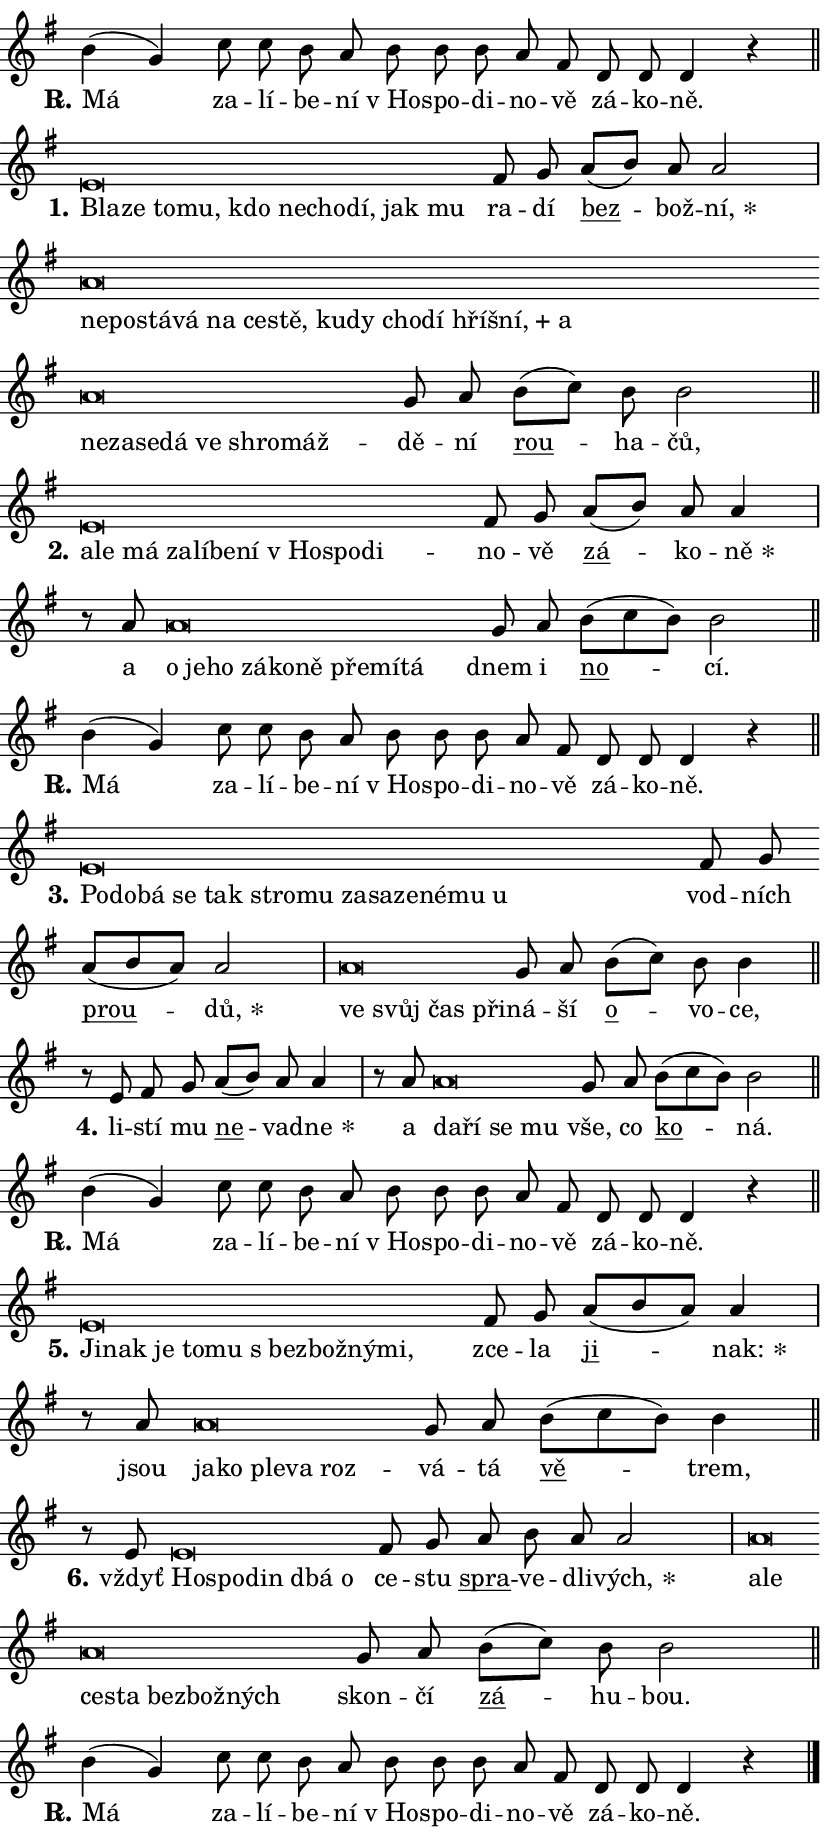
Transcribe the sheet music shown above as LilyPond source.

\version "2.24.0"
\header { tagline = "" }
\paper {
  indent = 0\cm
  top-margin = 0\cm
  right-margin = 0.13\cm % to fit lyric hyphens
  bottom-margin = 0\cm
  left-margin = 0\cm
  paper-width = 14\cm
  page-breaking = #ly:one-page-breaking
  system-system-spacing.basic-distance = #11
  score-system-spacing.basic-distance = #11
  ragged-last = ##f
}


%% Author: Thomas Morley
%% https://lists.gnu.org/archive/html/lilypond-user/2020-05/msg00002.html
#(define (line-position grob)
"Returns position of @var[grob} in current system:
   @code{'start}, if at first time-step
   @code{'end}, if at last time-step
   @code{'middle} otherwise
"
  (let* ((col (ly:item-get-column grob))
         (ln (ly:grob-object col 'left-neighbor))
         (rn (ly:grob-object col 'right-neighbor))
         (col-to-check-left (if (ly:grob? ln) ln col))
         (col-to-check-right (if (ly:grob? rn) rn col))
         (break-dir-left
           (and
             (ly:grob-property col-to-check-left 'non-musical #f)
             (ly:item-break-dir col-to-check-left)))
         (break-dir-right
           (and
             (ly:grob-property col-to-check-right 'non-musical #f)
             (ly:item-break-dir col-to-check-right))))
        (cond ((eqv? 1 break-dir-left) 'start)
              ((eqv? -1 break-dir-right) 'end)
              (else 'middle))))

#(define (tranparent-at-line-position vctor)
  (lambda (grob)
  "Relying on @code{line-position} select the relevant enry from @var{vctor}.
Used to determine transparency,"
    (case (line-position grob)
      ((end) (not (vector-ref vctor 0)))
      ((middle) (not (vector-ref vctor 1)))
      ((start) (not (vector-ref vctor 2))))))

noteHeadBreakVisibility =
#(define-music-function (break-visibility)(vector?)
"Makes @code{NoteHead}s transparent relying on @var{break-visibility}"
#{
  \override NoteHead.transparent =
    #(tranparent-at-line-position break-visibility)
#})

#(define delete-ledgers-for-transparent-note-heads
  (lambda (grob)
    "Reads whether a @code{NoteHead} is transparent.
If so this @code{NoteHead} is removed from @code{'note-heads} from
@var{grob}, which is supposed to be @code{LedgerLineSpanner}.
As a result ledgers are not printed for this @code{NoteHead}"
    (let* ((nhds-array (ly:grob-object grob 'note-heads))
           (nhds-list
             (if (ly:grob-array? nhds-array)
                 (ly:grob-array->list nhds-array)
                 '()))
           ;; Relies on the transparent-property being done before
           ;; Staff.LedgerLineSpanner.after-line-breaking is executed.
           ;; This is fragile ...
           (to-keep
             (remove
               (lambda (nhd)
                 (ly:grob-property nhd 'transparent #f))
               nhds-list)))
      ;; TODO find a better method to iterate over grob-arrays, similiar
      ;; to filter/remove etc for lists
      ;; For now rebuilt from scratch
      (set! (ly:grob-object grob 'note-heads)  '())
      (for-each
        (lambda (nhd)
          (ly:pointer-group-interface::add-grob grob 'note-heads nhd))
        to-keep))))

squashNotes = {
  \override NoteHead.X-extent = #'(-0.2 . 0.2)
  \override NoteHead.Y-extent = #'(-0.75 . 0)
  \override NoteHead.stencil =
    #(lambda (grob)
       (let ((pos (ly:grob-property grob 'staff-position)))
         (begin
           (if (< pos -7) (display "ERROR: Lower brevis then expected\n") (display ""))
           (if (<= pos -6) ly:text-interface::print ly:note-head::print))))
}
unSquashNotes = {
  \revert NoteHead.X-extent
  \revert NoteHead.Y-extent
  \revert NoteHead.stencil
}

hideNotes = \noteHeadBreakVisibility #begin-of-line-visible
unHideNotes = \noteHeadBreakVisibility #all-visible

% work-around for resetting accidentals
% https://lilypond.org/doc/v2.23/Documentation/notation/displaying-rhythms#unmetered-music
cadenzaMeasure = {
  \cadenzaOff
  \partial 1024 s1024
  \cadenzaOn
}

#(define-markup-command (accent layout props text) (markup?)
  "Underline accented syllable"
  (interpret-markup layout props
    #{\markup \override #'(offset . 4.3) \underline { #text }#}))

responsum = \markup \concat {
  "R" \hspace #-1.05 \path #0.1 #'((moveto 0 0.07) (lineto 0.9 0.8)) \hspace #0.05 "."
}

spaceSize = #0.6828661417322834 % exact space size for TeX Gyre Schola

\layout {
  \context {
    \Staff
    \remove "Time_signature_engraver"
    \override LedgerLineSpanner.after-line-breaking = #delete-ledgers-for-transparent-note-heads
  }
  \context {
    \Lyrics {
      \override LyricSpace.minimum-distance = \spaceSize
      \override LyricText.font-name = #"TeX Gyre Schola"
      \override LyricText.font-size = 1
      \override StanzaNumber.font-name = #"TeX Gyre Schola Bold"
      \override StanzaNumber.font-size = 1
    }
  }
  \context {
    \Score 
    \override NoteHead.text =
      #(lambda (grob) 
        (let ((pos (ly:grob-property grob 'staff-position)))
          #{\markup {
            \combine
              \halign #-0.55 \raise #(if (= pos -6) 0 0.5) \override #'(thickness . 2) \draw-line #'(3.2 . 0)
              \musicglyph "noteheads.sM1"
          }#}))
  }
}

% magnetic-lyrics.ily
%
%   written by
%     Jean Abou Samra <jean@abou-samra.fr>
%     Werner Lemberg <wl@gnu.org>
%
%   adapted by
%     Jiri Hon <jiri.hon@gmail.com>
%
% Version 2022-Apr-15

% https://www.mail-archive.com/lilypond-user@gnu.org/msg149350.html

#(define (Left_hyphen_pointer_engraver context)
   "Collect syllable-hyphen-syllable occurrences in lyrics and store
them in properties.  This engraver only looks to the left.  For
example, if the lyrics input is @code{foo -- bar}, it does the
following.

@itemize @bullet
@item
Set the @code{text} property of the @code{LyricHyphen} grob between
@q{foo} and @q{bar} to @code{foo}.

@item
Set the @code{left-hyphen} property of the @code{LyricText} grob with
text @q{foo} to the @code{LyricHyphen} grob between @q{foo} and
@q{bar}.
@end itemize

Use this auxiliary engraver in combination with the
@code{lyric-@/text::@/apply-@/magnetic-@/offset!} hook."
   (let ((hyphen #f)
         (text #f))
     (make-engraver
      (acknowledgers
       ((lyric-syllable-interface engraver grob source-engraver)
        (set! text grob)))
      (end-acknowledgers
       ((lyric-hyphen-interface engraver grob source-engraver)
        ;(when (not (grob::has-interface grob 'lyric-space-interface))
          (set! hyphen grob)));)
      ((stop-translation-timestep engraver)
       (when (and text hyphen)
         (ly:grob-set-object! text 'left-hyphen hyphen))
       (set! text #f)
       (set! hyphen #f)))))

#(define (lyric-text::apply-magnetic-offset! grob)
   "If the space between two syllables is less than the value in
property @code{LyricText@/.details@/.squash-threshold}, move the right
syllable to the left so that it gets concatenated with the left
syllable.

Use this function as a hook for
@code{LyricText@/.after-@/line-@/breaking} if the
@code{Left_@/hyphen_@/pointer_@/engraver} is active."
   (let ((hyphen (ly:grob-object grob 'left-hyphen #f)))
     (when hyphen
       (let ((left-text (ly:spanner-bound hyphen LEFT)))
         (when (grob::has-interface left-text 'lyric-syllable-interface)
           (let* ((common (ly:grob-common-refpoint grob left-text X))
                  (this-x-ext (ly:grob-extent grob common X))
                  (left-x-ext
                   (begin
                     ;; Trigger magnetism for left-text.
                     (ly:grob-property left-text 'after-line-breaking)
                     (ly:grob-extent left-text common X)))
                  ;; `delta` is the gap width between two syllables.
                  (delta (- (interval-start this-x-ext)
                            (interval-end left-x-ext)))
                  (details (ly:grob-property grob 'details))
                  (threshold (assoc-get 'squash-threshold details 0.2)))
             (when (< delta threshold)
               (let* (;; We have to manipulate the input text so that
                      ;; ligatures crossing syllable boundaries are not
                      ;; disabled.  For languages based on the Latin
                      ;; script this is essentially a beautification.
                      ;; However, for non-Western scripts it can be a
                      ;; necessity.
                      (lt (ly:grob-property left-text 'text))
                      (rt (ly:grob-property grob 'text))
                      (is-space (grob::has-interface hyphen 'lyric-space-interface))
                      (space (if is-space " " ""))
                      (extra-delta (if is-space spaceSize 0))
                      ;; Append new syllable.
                      (ltrt-space (if (and (string? lt) (string? rt))
                                (string-append lt space rt)
                                (make-concat-markup (list lt space rt))))
                      ;; Right-align `ltrt` to the right side.
                      (ltrt-space-markup (grob-interpret-markup
                               grob
                               (make-translate-markup
                                (cons (interval-length this-x-ext) 0)
                                (make-right-align-markup ltrt-space)))))
                 (begin
                   ;; Don't print `left-text`.
                   (ly:grob-set-property! left-text 'stencil #f)
                   ;; Set text and stencil (which holds all collected
                   ;; syllables so far) and shift it to the left.
                   (ly:grob-set-property! grob 'text ltrt-space)
                   (ly:grob-set-property! grob 'stencil ltrt-space-markup)
                   (ly:grob-translate-axis! grob (- (- delta extra-delta)) X))))))))))


#(define (lyric-hyphen::displace-bounds-first grob)
   ;; Make very sure this callback isn't triggered too early.
   (let ((left (ly:spanner-bound grob LEFT))
         (right (ly:spanner-bound grob RIGHT)))
     (ly:grob-property left 'after-line-breaking)
     (ly:grob-property right 'after-line-breaking)
     (ly:lyric-hyphen::print grob)))

squashThreshold = #0.4

\layout {
  \context {
    \Lyrics
    \consists #Left_hyphen_pointer_engraver
    \override LyricText.after-line-breaking =
      #lyric-text::apply-magnetic-offset!
    \override LyricHyphen.stencil = #lyric-hyphen::displace-bounds-first
    \override LyricText.details.squash-threshold = \squashThreshold
    \override LyricHyphen.minimum-distance = 0
    \override LyricHyphen.minimum-length = \squashThreshold
  }
}

squashText = \override LyricText.details.squash-threshold = 9999
unSquashText = \override LyricText.details.squash-threshold = \squashThreshold

leftText = \override LyricText.self-alignment-X = #LEFT
unLeftText = \revert LyricText.self-alignment-X

starOffset = #(lambda (grob) 
                (let ((x_offset (ly:self-alignment-interface::aligned-on-x-parent grob)))
                  (if (= x_offset 0) 0 (+ x_offset 1.2))))

star = #(define-music-function (syllable)(string?)
"Append star separator at the end of a syllable"
#{
  \once \override LyricText.X-offset = #starOffset
  \lyricmode { \markup {
    #syllable
    \override #'((font-name . "TeX Gyre Schola Bold")) \hspace #0.2 \lower #0.65 \larger "*"
  } }
#})

starAccent = #(define-music-function (syllable)(string?)
"Append star separator at the end of a syllable and make accent"
#{
  \once \override LyricText.X-offset = #starOffset
  \lyricmode { \markup {
    \accent #syllable
    \override #'((font-name . "TeX Gyre Schola Bold")) \hspace #0.2 \lower #0.65 \larger "*"
  } }
#})

breath = #(define-music-function (syllable)(string?)
"Append breathing indicator at the end of a syllable"
#{
  \lyricmode { \markup { #syllable "+" } }
#})

optionalBreath = #(define-music-function (syllable)(string?)
"Append optional breathing indicator at the end of a syllable"
#{
  \lyricmode { \markup { #syllable "(+)" } }
#})


\score {
    <<
        \new Voice = "melody" { \cadenzaOn \key g \major \relative { b'4( g) c8 c b a \bar "" b b b a fis \bar "" d d d4 r \cadenzaMeasure \bar "||" \break } }
        \new Lyrics \lyricsto "melody" { \lyricmode { \set stanza = \responsum
Má za -- lí -- be -- ní "v Ho" -- spo -- di -- no -- vě zá -- ko -- ně. } }
    >>
    \layout {}
}

\score {
    <<
        \new Voice = "melody" { \cadenzaOn \key g \major \relative { \squashNotes e'\breve*1/16 \hideNotes \breve*1/16 \bar "" \breve*1/16 \bar "" \breve*1/16 \bar "" \breve*1/16 \bar "" \breve*1/16 \bar "" \breve*1/16 \bar "" \breve*1/16 \bar "" \breve*1/16 \breve*1/16 \bar "" \unHideNotes \unSquashNotes fis8 g \bar "" a[( b)] a a2 \cadenzaMeasure \bar "|" \squashNotes a\breve*1/16 \hideNotes \breve*1/16 \bar "" \breve*1/16 \bar "" \breve*1/16 \bar "" \breve*1/16 \bar "" \breve*1/16 \bar "" \breve*1/16 \bar "" \breve*1/16 \bar "" \breve*1/16 \bar "" \breve*1/16 \bar "" \breve*1/16 \bar "" \breve*1/16 \bar "" \breve*1/16 \bar "" \breve*1/16 \bar "" \breve*1/16 \bar "" \breve*1/16 \bar "" \breve*1/16 \bar "" \breve*1/16 \bar "" \breve*1/16 \bar "" \breve*1/16 \breve*1/16 \bar "" \unHideNotes \unSquashNotes g8 a \bar "" b[( c)] b b2 \cadenzaMeasure \bar "||" \break } }
        \new Lyrics \lyricsto "melody" { \lyricmode { \set stanza = "1."
\leftText Bla -- \squashText ze to -- mu, kdo ne -- cho -- dí, jak mu \unLeftText \unSquashText ra -- dí \markup \accent bez -- bož -- \star ní, \leftText ne -- \squashText po -- stá -- vá na ce -- stě, ku -- dy cho -- dí hří -- \breath "šní," a ne -- za -- se -- dá ve shro -- máž -- \unLeftText \unSquashText dě -- ní \markup \accent rou -- ha -- čů, } }
    >>
    \layout {}
}

\score {
    <<
        \new Voice = "melody" { \cadenzaOn \key g \major \relative { \squashNotes e'\breve*1/16 \hideNotes \breve*1/16 \bar "" \breve*1/16 \bar "" \breve*1/16 \bar "" \breve*1/16 \bar "" \breve*1/16 \bar "" \breve*1/16 \bar "" \breve*1/16 \bar "" \breve*1/16 \breve*1/16 \bar "" \unHideNotes \unSquashNotes fis8 g \bar "" a[( b)] a a4 \cadenzaMeasure \bar "|" r8 a8 \squashNotes a\breve*1/16 \hideNotes \breve*1/16 \bar "" \breve*1/16 \bar "" \breve*1/16 \bar "" \breve*1/16 \bar "" \breve*1/16 \bar "" \breve*1/16 \bar "" \breve*1/16 \breve*1/16 \bar "" \unHideNotes \unSquashNotes g8 a \bar "" b[( c b)] b2 \cadenzaMeasure \bar "||" \break } }
        \new Lyrics \lyricsto "melody" { \lyricmode { \set stanza = "2."
\leftText a -- \squashText le má za -- lí -- be -- ní "v Ho" -- spo -- di -- \unLeftText \unSquashText no -- vě \markup \accent zá -- ko -- \star ně a \leftText o \squashText je -- ho zá -- ko -- ně pře -- mí -- tá \unLeftText \unSquashText dnem i \markup \accent no -- cí. } }
    >>
    \layout {}
}

\score {
    <<
        \new Voice = "melody" { \cadenzaOn \key g \major \relative { b'4( g) c8 c b a \bar "" b b b a fis \bar "" d d d4 r \cadenzaMeasure \bar "||" \break } }
        \new Lyrics \lyricsto "melody" { \lyricmode { \set stanza = \responsum
Má za -- lí -- be -- ní "v Ho" -- spo -- di -- no -- vě zá -- ko -- ně. } }
    >>
    \layout {}
}

\score {
    <<
        \new Voice = "melody" { \cadenzaOn \key g \major \relative { \squashNotes e'\breve*1/16 \hideNotes \breve*1/16 \bar "" \breve*1/16 \bar "" \breve*1/16 \bar "" \breve*1/16 \bar "" \breve*1/16 \bar "" \breve*1/16 \bar "" \breve*1/16 \bar "" \breve*1/16 \bar "" \breve*1/16 \bar "" \breve*1/16 \bar "" \breve*1/16 \breve*1/16 \bar "" \unHideNotes \unSquashNotes fis8 g \bar "" a[( b a)] a2 \cadenzaMeasure \bar "|" \squashNotes a\breve*1/16 \hideNotes \breve*1/16 \bar "" \breve*1/16 \breve*1/16 \bar "" \unHideNotes \unSquashNotes g8 a \bar "" b[( c)] b b4 \cadenzaMeasure \bar "||" \break } }
        \new Lyrics \lyricsto "melody" { \lyricmode { \set stanza = "3."
\leftText Po -- \squashText do -- bá se tak stro -- mu za -- sa -- ze -- né -- mu u \unLeftText \unSquashText vod -- ních \markup \accent prou -- \star dů, \leftText ve \squashText svůj čas při -- \unLeftText \unSquashText ná -- ší \markup \accent o -- vo -- ce, } }
    >>
    \layout {}
}

\score {
    <<
        \new Voice = "melody" { \cadenzaOn \key g \major \relative { r8 e' fis8 g \bar "" a[( b)] a a4 \cadenzaMeasure \bar "|" r8 a8 \squashNotes a\breve*1/16 \hideNotes \breve*1/16 \bar "" \breve*1/16 \breve*1/16 \bar "" \unHideNotes \unSquashNotes g8 a \bar "" b[( c b)] b2 \cadenzaMeasure \bar "||" \break } }
        \new Lyrics \lyricsto "melody" { \lyricmode { \set stanza = "4."
li -- stí mu \markup \accent ne -- vad -- \star ne a \leftText da -- \squashText ří se mu \unLeftText \unSquashText vše, co \markup \accent ko -- ná. } }
    >>
    \layout {}
}

\score {
    <<
        \new Voice = "melody" { \cadenzaOn \key g \major \relative { b'4( g) c8 c b a \bar "" b b b a fis \bar "" d d d4 r \cadenzaMeasure \bar "||" \break } }
        \new Lyrics \lyricsto "melody" { \lyricmode { \set stanza = \responsum
Má za -- lí -- be -- ní "v Ho" -- spo -- di -- no -- vě zá -- ko -- ně. } }
    >>
    \layout {}
}

\score {
    <<
        \new Voice = "melody" { \cadenzaOn \key g \major \relative { \squashNotes e'\breve*1/16 \hideNotes \breve*1/16 \bar "" \breve*1/16 \bar "" \breve*1/16 \bar "" \breve*1/16 \bar "" \breve*1/16 \bar "" \breve*1/16 \bar "" \breve*1/16 \breve*1/16 \bar "" \unHideNotes \unSquashNotes fis8 g \bar "" a[( b a)] a4 \cadenzaMeasure \bar "|" r8 a8 \squashNotes a\breve*1/16 \hideNotes \breve*1/16 \bar "" \breve*1/16 \bar "" \breve*1/16 \breve*1/16 \bar "" \unHideNotes \unSquashNotes g8 a \bar "" b[( c b)] b4 \cadenzaMeasure \bar "||" \break } }
        \new Lyrics \lyricsto "melody" { \lyricmode { \set stanza = "5."
\leftText Ji -- \squashText nak je to -- mu "s bez" -- bož -- ný -- mi, \unLeftText \unSquashText zce -- la \markup \accent ji -- \star nak: jsou \leftText ja -- \squashText ko ple -- va roz -- \unLeftText \unSquashText vá -- tá \markup \accent vě -- trem, } }
    >>
    \layout {}
}

\score {
    <<
        \new Voice = "melody" { \cadenzaOn \key g \major \relative { r8 e'8 \squashNotes e\breve*1/16 \hideNotes \breve*1/16 \bar "" \breve*1/16 \bar "" \breve*1/16 \breve*1/16 \bar "" \unHideNotes \unSquashNotes fis8 g \bar "" a b a a2 \cadenzaMeasure \bar "|" \squashNotes a\breve*1/16 \hideNotes \breve*1/16 \bar "" \breve*1/16 \bar "" \breve*1/16 \bar "" \breve*1/16 \bar "" \breve*1/16 \breve*1/16 \bar "" \unHideNotes \unSquashNotes g8 a \bar "" b[( c)] b b2 \cadenzaMeasure \bar "||" \break } }
        \new Lyrics \lyricsto "melody" { \lyricmode { \set stanza = "6."
vždyť \leftText Ho -- \squashText spo -- din dbá o \unLeftText \unSquashText ce -- stu \markup \accent spra -- ve -- dli -- \star vých, \leftText a -- \squashText le ce -- sta bez -- bož -- ných \unLeftText \unSquashText skon -- čí \markup \accent zá -- hu -- bou. } }
    >>
    \layout {}
}

\score {
    <<
        \new Voice = "melody" { \cadenzaOn \key g \major \relative { b'4( g) c8 c b a \bar "" b b b a fis \bar "" d d d4 r \cadenzaMeasure \bar "||" \break } \bar "|." }
        \new Lyrics \lyricsto "melody" { \lyricmode { \set stanza = \responsum
Má za -- lí -- be -- ní "v Ho" -- spo -- di -- no -- vě zá -- ko -- ně. } }
    >>
    \layout {}
}
